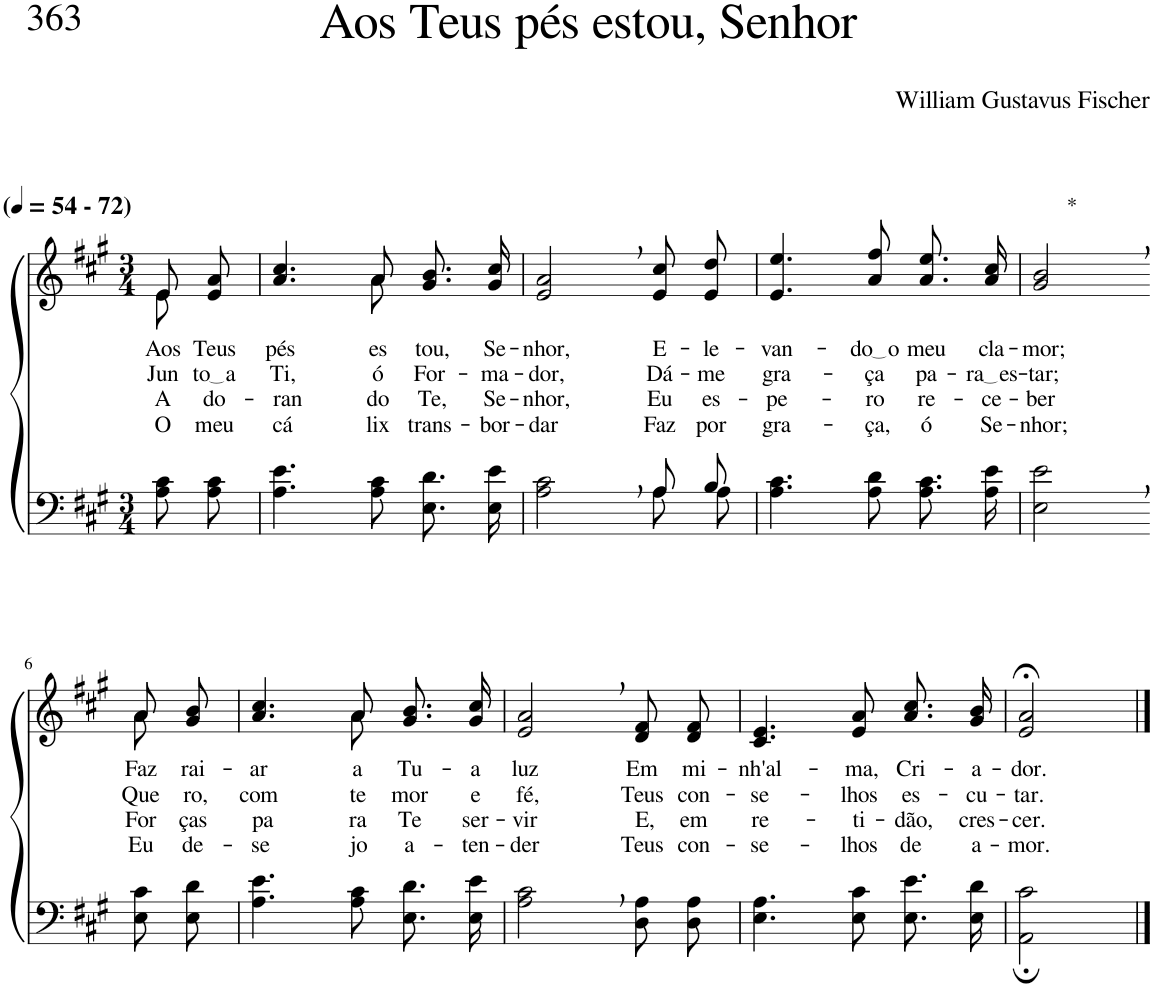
**kern	**kern	**text	**text	**text	**text
*part2	*part1	*part1	*part1	*part1	*part1
*staff2	*staff1	*staff1	*staff1	*staff1	*staff1
*I"Parte III e IV	*I"Parte I e II	*	*	*	*
*clefF4	*clefG2	*	*	*	*
*Trd1c2	*Trd1c2	*	*	*	*
*k[f#c#g#]	*k[f#c#g#]	*	*	*	*
*M3/4	*M3/4	*	*	*	*
*MM54	*MM54	*	*	*	*
=1	=1	=1	=1	=1	=1
*	*^	*	*	*	*
!	!LO:TX:a:B:t=(	!	!	!	!	!
!	!LO:TX:a:B:t=- 72)	!	!	!	!	!
!	!	!	!LO:LY:b	!LO:LY:b	!LO:LY:b	!LO:LY:b
8A\ 8c#\L	8e/L	8e\	Aos	Jun-	A-	O
!	!	!	!LO:LY:b	!LO:LY:b	!LO:LY:b	!LO:LY:b
8A\ 8c#\J	8e/ 8a/J	8ryy	Teus	to a	-do-	meu
=2	=2	=2	=2	=2	=2	=2
!	!	!	!LO:LY:b	!LO:LY:b	!LO:LY:b	!LO:LY:b
4.A\ 4.e\	4.a/ 4.cc#/	4.ryy	pés	Ti,	-ran-	cá-
!	!	!	!LO:LY:b	!LO:LY:b	!LO:LY:b	!LO:LY:b
8A\ 8c#\	8a/	8a\	es-	ó	-do-	-lix
!	!	!	!LO:LY:b	!LO:LY:b	!LO:LY:b	!LO:LY:b
8.E\ 8.d\L	8.g#/ 8.b/L	4ryy	-tou,	For-	-Te,	trans-
!	!	!	!LO:LY:b	!LO:LY:b	!LO:LY:b	!LO:LY:b
16E\ 16e\Jk	16g#/ 16cc#/Jk	.	Se-	-ma-	Se-	-bor-
*	*v	*v	*	*	*	*
=3	=3	=3	=3	=3	=3
*^	*	*	*	*	*
!	!	!	!LO:LY:b	!LO:LY:b	!LO:LY:b	!LO:LY:b
2ryy	2A\ 2c#\	2e/, 2a/,	-nhor,	-dor,	-nhor,	-dar
!	!	!	!LO:LY:b	!LO:LY:b	!LO:LY:b	!LO:LY:b
8A/L	8A\L	8e/ 8cc#/L	E-	Dá-	Eu	Faz
!	!	!	!LO:LY:b	!LO:LY:b	!LO:LY:b	!LO:LY:b
8B/J	8A\J	8e/ 8dd/J	-le-	-me	es-	por
=4	=4	=4	=4	=4	=4	=4
!	!	!	!LO:LY:b	!LO:LY:b	!LO:LY:b	!LO:LY:b
*v	*v	*	*	*	*	*
4.A\ 4.c#\	4.e/ 4.ee/	-van-	gra-	-pe-	gra-
!	!	!LO:LY:b	!LO:LY:b	!LO:LY:b	!LO:LY:b
8A\ 8d\	8a/ 8ff#/	do o	-ça	-ro	-ça,
!	!	!LO:LY:b	!LO:LY:b	!LO:LY:b	!LO:LY:b
8.A\ 8.c#\L	8.a\ 8.ee\L	meu	pa-	re-	ó
!	!	!LO:LY:b	!LO:LY:b	!LO:LY:b	!LO:LY:b
16A\ 16e\Jk	16a\ 16cc#\Jk	cla-	ra es	-ce-	Se-
=5	=5	=5	=5	=5	=5
!	!LO:TX:a:t=*	!	!	!	!
!	!	!LO:LY:b	!LO:LY:b	!LO:LY:b	!LO:LY:b
2E\, 2e\,	2g#/, 2b/,	-mor;	-tar;	-ber	-nhor;
!!LO:LB:g=z
=6-	=6-	=6-	=6-	=6-	=6-
*	*^	*	*	*	*
!	!	!	!LO:LY:b	!LO:LY:b	!LO:LY:b	!LO:LY:b
8E\ 8c#\L	8a/L	8a\	Faz	Que-	For-	Eu
!	!	!	!LO:LY:b	!LO:LY:b	!LO:LY:b	!LO:LY:b
8E\ 8d\J	8g#/ 8b/J	8ryy	rai-	-ro,	-ças	de-
=7	=7	=7	=7	=7	=7	=7
!	!	!	!LO:LY:b	!LO:LY:b	!LO:LY:b	!LO:LY:b
4.A\ 4.e\	4.a/ 4.cc#/	4.ryy	-ar	com	pa-	-se-
!	!	!	!LO:LY:b	!LO:LY:b	!LO:LY:b	!LO:LY:b
8A\ 8c#\	8a/	8a\	a	te-	-ra	-jo
!	!	!	!LO:LY:b	!LO:LY:b	!LO:LY:b	!LO:LY:b
8.E\ 8.d\L	8.g#/ 8.b/L	4ryy	Tu-	-mor	Te	a-
!	!	!	!LO:LY:b	!LO:LY:b	!LO:LY:b	!LO:LY:b
16E\ 16e\Jk	16g#/ 16cc#/Jk	.	-a	e	ser-	-ten-
*	*v	*v	*	*	*	*
=8	=8	=8	=8	=8	=8
!	!	!LO:LY:b	!LO:LY:b	!LO:LY:b	!LO:LY:b
2A\, 2c#\,	2e/, 2a/,	luz	fé,	-vir	-der
!	!	!LO:LY:b	!LO:LY:b	!LO:LY:b	!LO:LY:b
8D\ 8A\L	8d/ 8f#/L	Em	Teus	E,	Teus
!	!	!LO:LY:b	!LO:LY:b	!LO:LY:b	!LO:LY:b
8D\ 8A\J	8d/ 8f#/J	mi-	con-	em	con-
=9	=9	=9	=9	=9	=9
!	!	!LO:LY:b	!LO:LY:b	!LO:LY:b	!LO:LY:b
4.E\ 4.A\	4.c#/ 4.e/	-nh'al-	-se-	re-	-se-
!	!	!LO:LY:b	!LO:LY:b	!LO:LY:b	!LO:LY:b
8E\ 8c#\	8e/ 8a/	-ma,	-lhos	-ti-	-lhos
!	!	!LO:LY:b	!LO:LY:b	!LO:LY:b	!LO:LY:b
8.E\ 8.e\L	8.a/ 8.cc#/L	Cri-	es-	-dão,	de
!	!	!LO:LY:b	!LO:LY:b	!LO:LY:b	!LO:LY:b
16E\ 16d\Jk	16g#/ 16b/Jk	-a-	-cu-	cres-	a-
=10	=10	=10	=10	=10	=10
!	!	!LO:LY:b	!LO:LY:b	!LO:LY:b	!LO:LY:b
2AA\; 2c#\;	2e/;< 2a/;<	-dor.	-tar.	-cer.	-mor.
==	==	==	==	==	==
*-	*-	*-	*-	*-	*-
